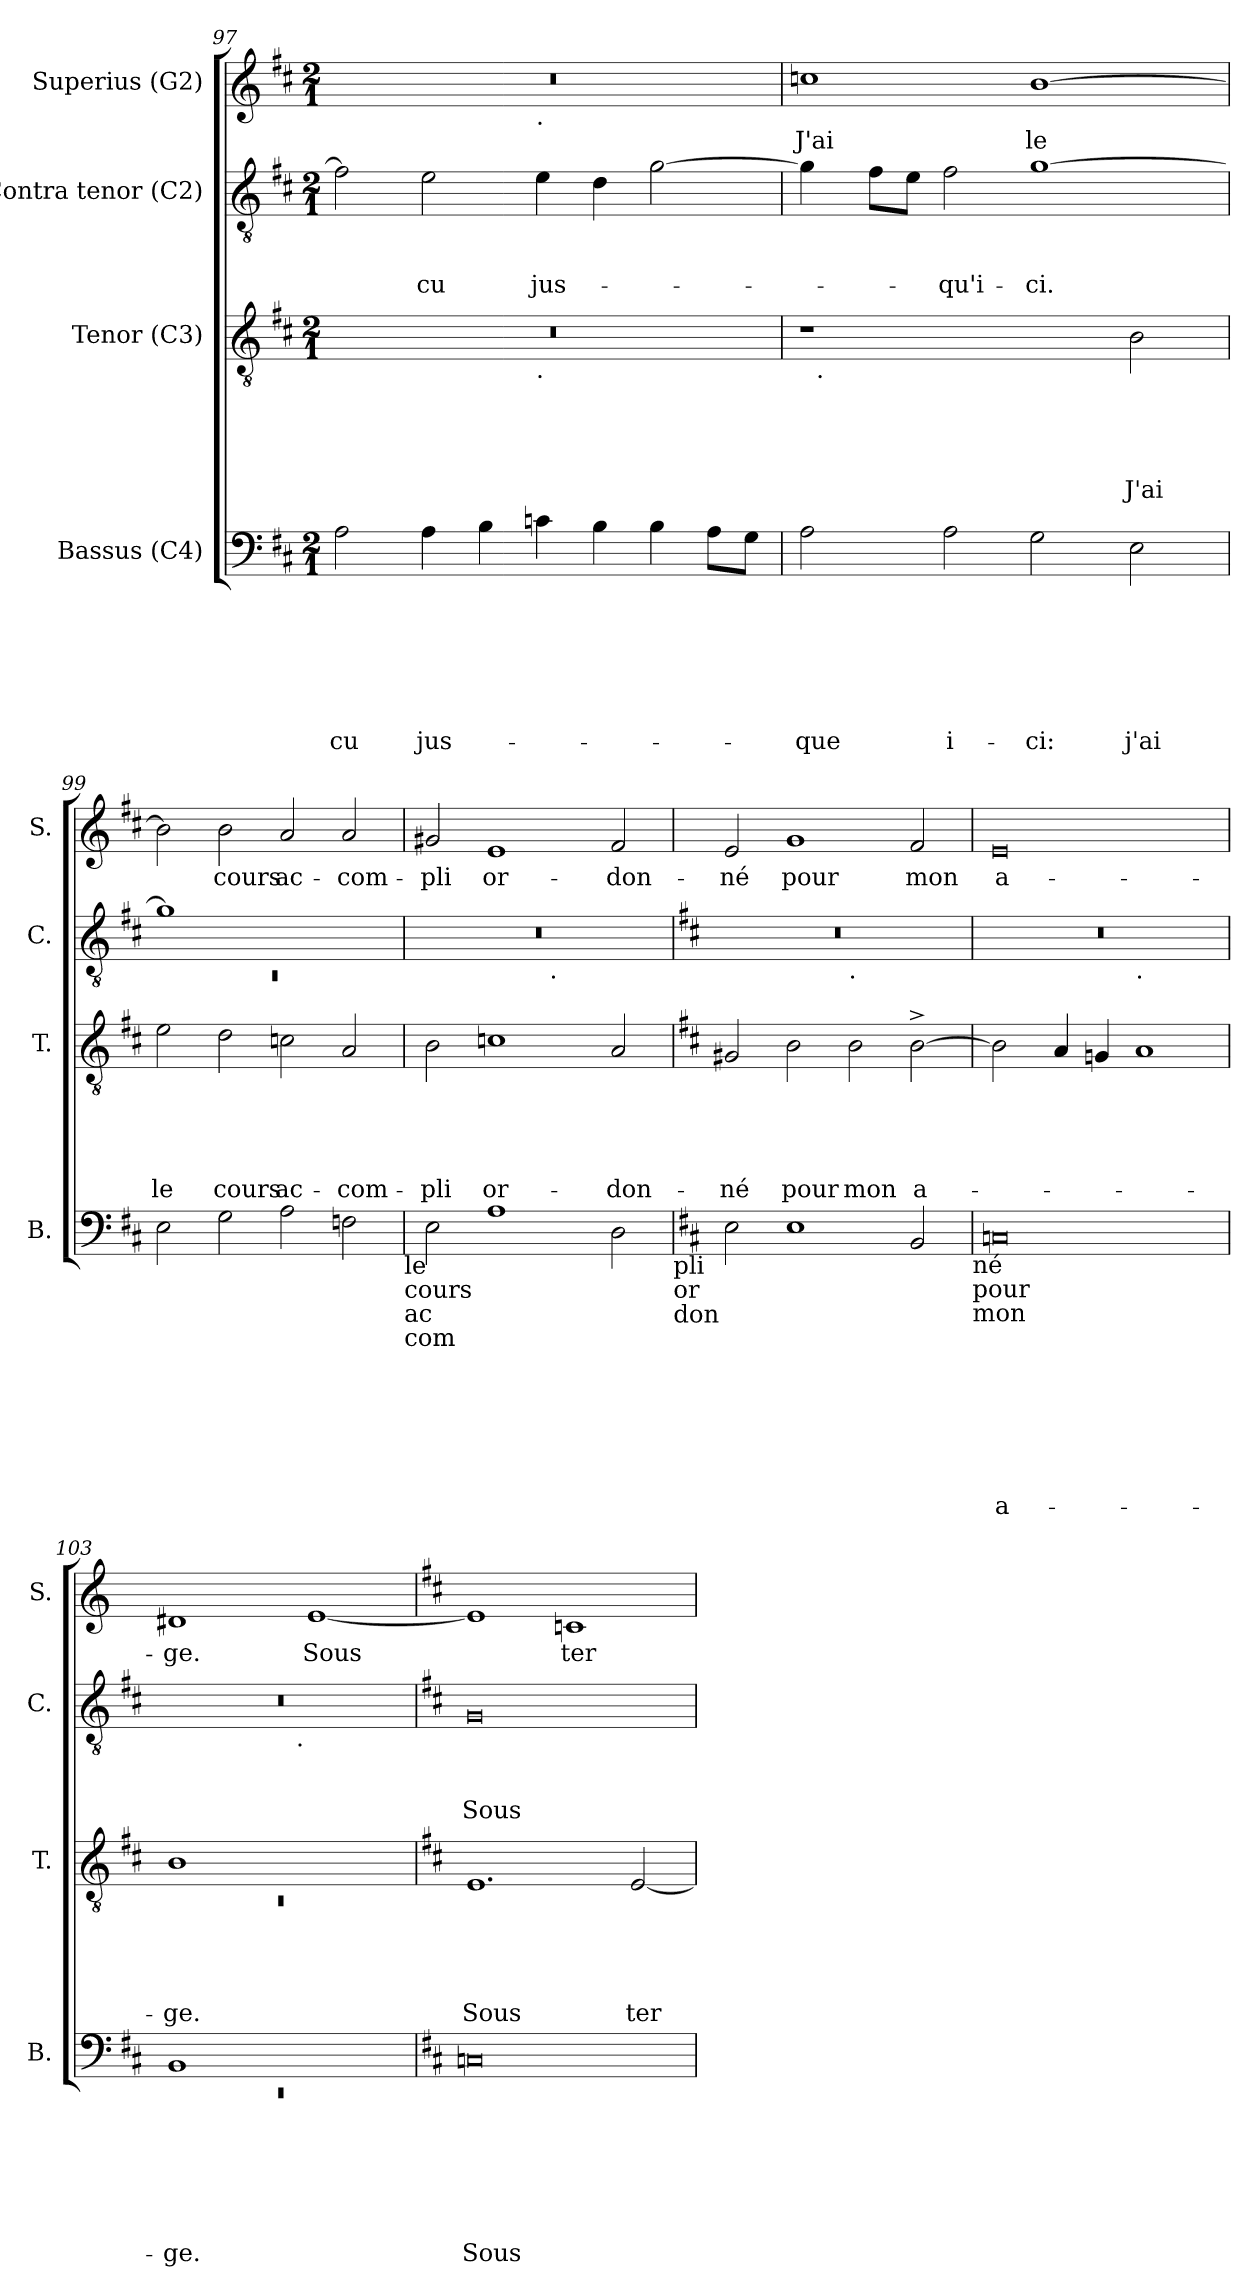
**kern	**text	**text	**text	**text	**text	**text	**text	**kern	**text	**text	**text	**text	**text	**kern	**text	**text	**text	**kern	**text
*part4	*part4	*part4	*part4	*part4	*part4	*part4	*part4	*part3	*part3	*part3	*part3	*part3	*part3	*part2	*part2	*part2	*part2	*part1	*part1
*staff4	*staff4	*staff4	*staff4	*staff4	*staff4	*staff4	*staff4	*staff3	*staff3	*staff3	*staff3	*staff3	*staff3	*staff2	*staff2	*staff2	*staff2	*staff1	*staff1
*I"Bassus (C4)	*	*	*	*	*	*	*	*I"Tenor (C3)	*	*	*	*	*	*I"Contra tenor (C2)	*	*	*	*I"Superius (G2)	*
*I'B.	*	*	*	*	*	*	*	*I'T.	*	*	*	*	*	*I'C.	*	*	*	*I'S.	*
*clefF4	*	*	*	*	*	*	*	*clefGv2	*	*	*	*	*	*clefGv2	*	*	*	*clefG2	*
*k[f#c#]	*	*	*	*	*	*	*	*k[f#c#]	*	*	*	*	*	*k[f#c#]	*	*	*	*k[f#c#]	*
*D:	*	*	*	*	*	*	*	*D:	*	*	*	*	*	*D:	*	*	*	*D:	*
*M2/1	*	*	*	*	*	*	*	*M2/1	*	*	*	*	*	*M2/1	*	*	*	*M2/1	*
=97	=97	=97	=97	=97	=97	=97	=97	=97	=97	=97	=97	=97	=97	=97	=97	=97	=97	=97	=97
!	!	!	!	!	!	!	!LO:LY:b	!	!	!	!	!	!	!	!	!	!	!	!
*	*	*	*	*	*	*	*	*^	*	*	*	*	*	*	*	*	*	*^	*
2A\	.	.	.	.	.	.	-cu	0r	1ryy	.	.	.	.	.	2f#\]	.	.	.	0r	1ryy	.
!	!	!	!	!	!	!	!LO:LY:b	!	!	!	!	!	!	!	!	!	!	!LO:LY:b	!	!	!
4A\	.	.	.	.	.	.	jus-	.	.	.	.	.	.	.	2e\	.	.	-cu	.	.	.
4B\	.	.	.	.	.	.	.	.	.	.	.	.	.	.	.	.	.	.	.	.	.
!	!	!	!	!	!	!	!	!	!	!	!	!	!	!	!	!	!	!	!	!LO:TX:b:t=.	!
!	!	!	!	!	!	!	!	!	!LO:TX:b:t=.	!	!	!	!	!	!	!	!	!	!	!	!
!	!	!	!	!	!	!	!	!	!	!	!	!	!	!	!	!	!	!LO:LY:b	!	!	!
4c\	.	.	.	.	.	.	.	.	1ryy	.	.	.	.	.	4e\	.	.	jus-	.	1ryy	.
4B\	.	.	.	.	.	.	.	.	.	.	.	.	.	.	4d\	.	.	.	.	.	.
4B\	.	.	.	.	.	.	.	.	.	.	.	.	.	.	[>2g\	.	.	.	.	.	.
8A\L	.	.	.	.	.	.	.	.	.	.	.	.	.	.	.	.	.	.	.	.	.
8G\J	.	.	.	.	.	.	.	.	.	.	.	.	.	.	.	.	.	.	.	.	.
=98	=98	=98	=98	=98	=98	=98	=98	=98	=98	=98	=98	=98	=98	=98	=98	=98	=98	=98	=98	=98	=98
!	!	!	!	!	!	!	!LO:LY:b	!	!	!	!	!	!	!	!	!	!	!	!	!	!LO:LY:b
*	*	*	*	*	*	*	*	*	*	*	*	*	*	*	*	*	*	*	*v	*v	*
2A\	.	.	.	.	.	.	-que	1r	32ryy	.	.	.	.	.	4g\]	.	.	.	1ccn	J'ai
!	!	!	!	!	!	!	!	!	!LO:TX:b:t=.	!	!	!	!	!	!	!	!	!	!	!
.	.	.	.	.	.	.	.	.	1ryy	.	.	.	.	.	.	.	.	.	.	.
.	.	.	.	.	.	.	.	.	.	.	.	.	.	.	8f#\L	.	.	.	.	.
.	.	.	.	.	.	.	.	.	.	.	.	.	.	.	8e\J	.	.	.	.	.
!	!	!	!	!	!	!	!LO:LY:b	!	!	!	!	!	!	!	!	!	!	!LO:LY:b	!	!
2A\	.	.	.	.	.	.	i-	.	.	.	.	.	.	.	2f#\	.	.	-qu'i-	.	.
!	!	!	!	!	!	!	!LO:LY:b	!	!	!	!	!	!	!	!	!	!	!LO:LY:b	!	!LO:LY:b
2G\	.	.	.	.	.	.	-ci:	2ryy	.	.	.	.	.	.	[>1g	.	.	-ci.	[>1b	le
.	.	.	.	.	.	.	.	.	2ryy	.	.	.	.	.	.	.	.	.	.	.
!	!	!	!	!	!	!	!LO:LY:b	!	!	!	!	!	!	!LO:LY:b	!	!	!	!	!	!
2E\	.	.	.	.	.	.	j'ai	2B\	.	.	.	.	.	J'ai	.	.	.	.	.	.
.	.	.	.	.	.	.	.	.	4...ryy	.	.	.	.	.	.	.	.	.	.	.
!!LO:PB:g=z
=99	=99	=99	=99	=99	=99	=99	=99	=99	=99	=99	=99	=99	=99	=99	=99	=99	=99	=99	=99	=99
*	*	*	*	*	*	*	*	*	*	*	*	*	*	*	*^	*	*	*	*	*
!	!	!	!	!	!	!	!	!	!	!	!	!	!	!LO:LY:b	!	!LO:N:vis=1	!	!	!	!	!
*	*	*	*	*	*	*	*	*v	*v	*	*	*	*	*	*	*	*	*	*	*	*
2E\	.	.	.	.	.	.	.	2e\	.	.	.	.	le	1g]	0rC	.	.	.	2b\]	.
!	!	!	!	!	!	!	!	!	!	!	!	!	!LO:LY:b	!	!	!	!	!	!	!LO:LY:b
2G\	.	.	.	.	.	.	.	2d\	.	.	.	.	cours	.	.	.	.	.	2b\	cours
!	!	!	!	!	!	!	!	!	!	!	!	!	!LO:LY:b	!	!	!	!	!	!	!LO:LY:b
2A\	.	.	.	.	.	.	.	2cn\	.	.	.	.	ac-	1ryy	.	.	.	.	2a/	ac-
!	!	!	!	!	!	!	!	!	!	!	!	!	!LO:LY:b	!	!	!	!	!	!	!LO:LY:b
2Fn\	.	.	.	.	.	.	.	2A/	.	.	.	.	-com-	.	.	.	.	.	2a/	-com-
!LO:TX:b:t=le	!	!	!	!	!	!	!	!	!	!	!	!	!	!	!	!	!	!	!	!
!LO:TX:b:t=cours	!	!	!	!	!	!	!	!	!	!	!	!	!	!	!	!	!	!	!	!
!LO:TX:b:t=ac	!	!	!	!	!	!	!	!	!	!	!	!	!	!	!	!	!	!	!	!
!LO:TX:b:t=com	!	!	!	!	!	!	!	!	!	!	!	!	!	!	!	!	!	!	!	!
=100	=100	=100	=100	=100	=100	=100	=100	=100	=100	=100	=100	=100	=100	=100	=100	=100	=100	=100	=100	=100
!	!	!	!	!	!	!	!	!	!	!	!	!	!LO:LY:b	!	!	!	!	!	!	!LO:LY:b
2E\	.	.	.	.	.	.	.	2B\	.	.	.	.	-pli	0r	1ryy	.	.	.	2g#X/	-pli
!	!	!	!	!	!	!	!	!	!	!	!	!	!LO:LY:b	!	!	!	!	!	!	!LO:LY:b
1A	.	.	.	.	.	.	.	1cn	.	.	.	.	or-	.	.	.	.	.	1e	or-
!	!	!	!	!	!	!	!	!	!	!	!	!	!	!	!LO:TX:b:t=.	!	!	!	!	!
.	.	.	.	.	.	.	.	.	.	.	.	.	.	.	1ryy	.	.	.	.	.
!	!	!	!	!	!	!	!	!	!	!	!	!	!LO:LY:b	!	!	!	!	!	!	!LO:LY:b
2D\	.	.	.	.	.	.	.	2A/	.	.	.	.	-don-	.	.	.	.	.	2f#/	-don-
!LO:TX:b:t=pli	!	!	!	!	!	!	!	!	!	!	!	!	!	!	!	!	!	!	!	!
!LO:TX:b:t=or	!	!	!	!	!	!	!	!	!	!	!	!	!	!	!	!	!	!	!	!
!LO:TX:b:t=don	!	!	!	!	!	!	!	!	!	!	!	!	!	!	!	!	!	!	!	!
=101	=101	=101	=101	=101	=101	=101	=101	=101	=101	=101	=101	=101	=101	=101	=101	=101	=101	=101	=101	=101
*	*	*	*	*	*	*	*	*	*	*	*	*	*	*	*	*	*	*	*k[]	*
*	*	*	*	*	*	*	*	*	*	*	*	*	*	*	*	*	*	*	*C:	*
!	!	!	!	!	!	!	!	!	!	!	!	!	!LO:LY:b	!	!	!	!	!	!	!LO:LY:b
2E\	.	.	.	.	.	.	.	2G#X/	.	.	.	.	-né	0r	1ryy	.	.	.	2e/	-né
!	!	!	!	!	!	!	!	!	!	!	!	!	!LO:LY:b	!	!	!	!	!	!	!LO:LY:b
1E	.	.	.	.	.	.	.	2B\	.	.	.	.	pour	.	.	.	.	.	1g	pour
!	!	!	!	!	!	!	!	!	!	!	!	!	!	!	!LO:TX:b:t=.	!	!	!	!	!
!	!	!	!	!	!	!	!	!	!	!	!	!	!LO:LY:b	!	!	!	!	!	!	!
.	.	.	.	.	.	.	.	2B\	.	.	.	.	mon	.	1ryy	.	.	.	.	.
!	!	!	!	!	!	!	!	!	!	!	!	!	!LO:LY:b	!	!	!	!	!	!	!LO:LY:b
2BB/	.	.	.	.	.	.	.	[>2B^>\	.	.	.	.	a-	.	.	.	.	.	2f/	mon
!LO:TX:b:t=né	!	!	!	!	!	!	!	!	!	!	!	!	!	!	!	!	!	!	!	!
!LO:TX:b:t=pour	!	!	!	!	!	!	!	!	!	!	!	!	!	!	!	!	!	!	!	!
!LO:TX:b:t=mon	!	!	!	!	!	!	!	!	!	!	!	!	!	!	!	!	!	!	!	!
=102	=102	=102	=102	=102	=102	=102	=102	=102	=102	=102	=102	=102	=102	=102	=102	=102	=102	=102	=102	=102
!	!	!	!	!	!	!	!LO:LY:b:rj	!	!	!	!	!	!	!	!	!	!	!	!	!LO:LY:b:rj
0Cn	.	.	.	.	.	.	a-	2B\]	.	.	.	.	.	0r	1ryy	.	.	.	0e	a-
.	.	.	.	.	.	.	.	4A/	.	.	.	.	.	.	.	.	.	.	.	.
.	.	.	.	.	.	.	.	4Gn/	.	.	.	.	.	.	.	.	.	.	.	.
!	!	!	!	!	!	!	!	!	!	!	!	!	!	!	!LO:TX:b:t=.	!	!	!	!	!
.	.	.	.	.	.	.	.	1A	.	.	.	.	.	.	1ryy	.	.	.	.	.
=103	=103	=103	=103	=103	=103	=103	=103	=103	=103	=103	=103	=103	=103	=103	=103	=103	=103	=103	=103	=103
*^	*	*	*	*	*	*	*	*^	*	*	*	*	*	*	*	*	*	*	*	*
!	!LO:N:vis=1	!	!	!	!	!	!	!LO:LY:b	!	!LO:N:vis=1	!	!	!	!	!LO:LY:b	!	!	!	!	!	!	!LO:LY:b
1BB	0rEE	.	.	.	.	.	.	-ge.	1B	0rC	.	.	.	.	-ge.	0r	2ryy	.	.	.	1d#X	-ge.
.	.	.	.	.	.	.	.	.	.	.	.	.	.	.	.	.	4...ryy	.	.	.	.	.
!	!	!	!	!	!	!	!	!	!	!	!	!	!	!	!	!	!LO:TX:b:t=.	!	!	!	!	!
.	.	.	.	.	.	.	.	.	.	.	.	.	.	.	.	.	1ryy	.	.	.	.	.
!	!	!	!	!	!	!	!	!	!	!	!	!	!	!	!	!	!	!	!	!	!	!LO:LY:b
1ryy	.	.	.	.	.	.	.	.	1ryy	.	.	.	.	.	.	.	.	.	.	.	[<1e	Sous
.	.	.	.	.	.	.	.	.	.	.	.	.	.	.	.	.	32ryy	.	.	.	.	.
*v	*v	*	*	*	*	*	*	*	*	*	*	*	*	*	*	*v	*v	*	*	*	*	*
*	*	*	*	*	*	*	*	*v	*v	*	*	*	*	*	*	*	*	*	*	*
!!LO:LB:g=z
=104	=104	=104	=104	=104	=104	=104	=104	=104	=104	=104	=104	=104	=104	=104	=104	=104	=104	=104	=104
*	*	*	*	*	*	*	*	*	*	*	*	*	*	*	*	*	*	*k[f#c#]	*
*	*	*	*	*	*	*	*	*	*	*	*	*	*	*	*	*	*	*D:	*
*^	*	*	*	*	*	*	*	*^	*	*	*	*	*	*^	*	*	*	*	*
!	!	!	!	!	!	!	!	!LO:LY:b	!	!	!	!	!	!	!LO:LY:b	!	!	!	!	!LO:LY:b	!	!
*v	*v	*	*	*	*	*	*	*	*	*	*	*	*	*	*	*v	*v	*	*	*	*	*
*	*	*	*	*	*	*	*	*v	*v	*	*	*	*	*	*	*	*	*	*	*
0Cn	.	.	.	.	.	.	Sous	1.E	.	.	.	.	Sous	0G	.	.	Sous	1e]	.
!	!	!	!	!	!	!	!	!	!	!	!	!	!	!	!	!	!	!	!LO:LY:b
.	.	.	.	.	.	.	.	.	.	.	.	.	.	.	.	.	.	1cn	ter-
!	!	!	!	!	!	!	!	!	!	!	!	!	!LO:LY:b	!	!	!	!	!	!
.	.	.	.	.	.	.	.	[<2E/	.	.	.	.	ter-	.	.	.	.	.	.
=	=	=	=	=	=	=	=	=	=	=	=	=	=	=	=	=	=	=	=
*-	*-	*-	*-	*-	*-	*-	*-	*-	*-	*-	*-	*-	*-	*-	*-	*-	*-	*-	*-
